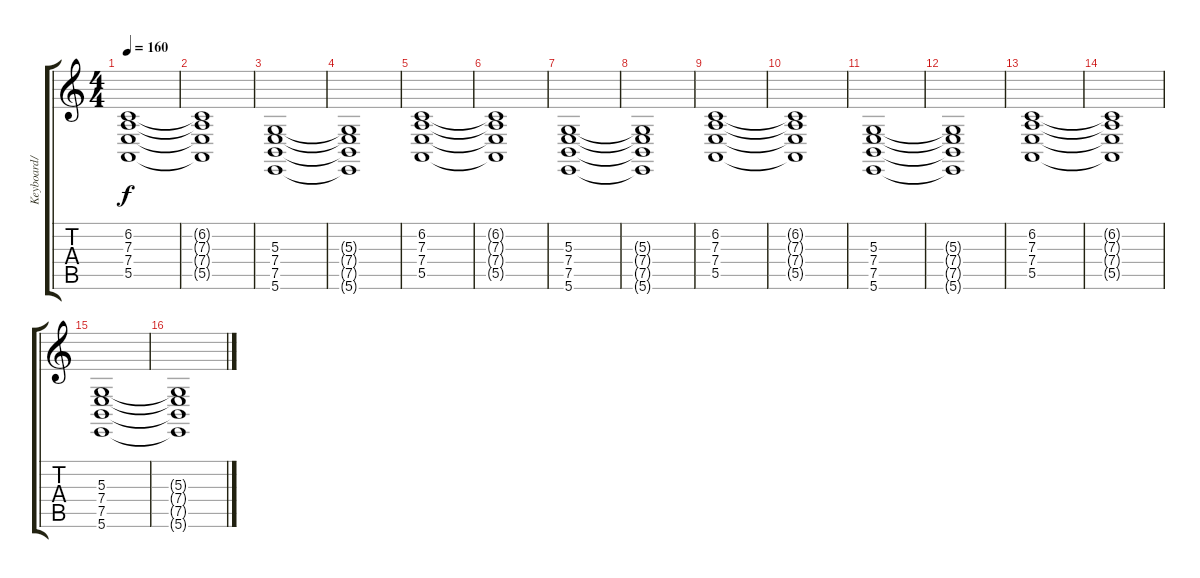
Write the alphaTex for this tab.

\track ("Keyboard/ Effects" "Keyboard/ ") {instrument rockorgan}
\staff {score tabs}
\tuning (B3 Gb3 D3 A2 E2 B1) {hide}
\ts (4 4)
\tempo 160
\clef g2
\ks c
(6.2 7.3 7.4 5.5).1{dy f} |
(6.2{t} 7.3{t} 7.4{t} 5.5{t}).1 |
(5.3 7.4 7.5 5.6).1 |
(5.3{t} 7.4{t} 7.5{t} 5.6{t}).1 |
(6.2 7.3 7.4 5.5).1 |
(6.2{t} 7.3{t} 7.4{t} 5.5{t}).1 |
(5.3 7.4 7.5 5.6).1 |
(5.3{t} 7.4{t} 7.5{t} 5.6{t}).1 |
(6.2 7.3 7.4 5.5).1 |
(6.2{t} 7.3{t} 7.4{t} 5.5{t}).1 |
(5.3 7.4 7.5 5.6).1 |
(5.3{t} 7.4{t} 7.5{t} 5.6{t}).1 |
(6.2 7.3 7.4 5.5).1 |
(6.2{t} 7.3{t} 7.4{t} 5.5{t}).1 |
(5.3 7.4 7.5 5.6).1 |
(5.3{t} 7.4{t} 7.5{t} 5.6{t}).1
